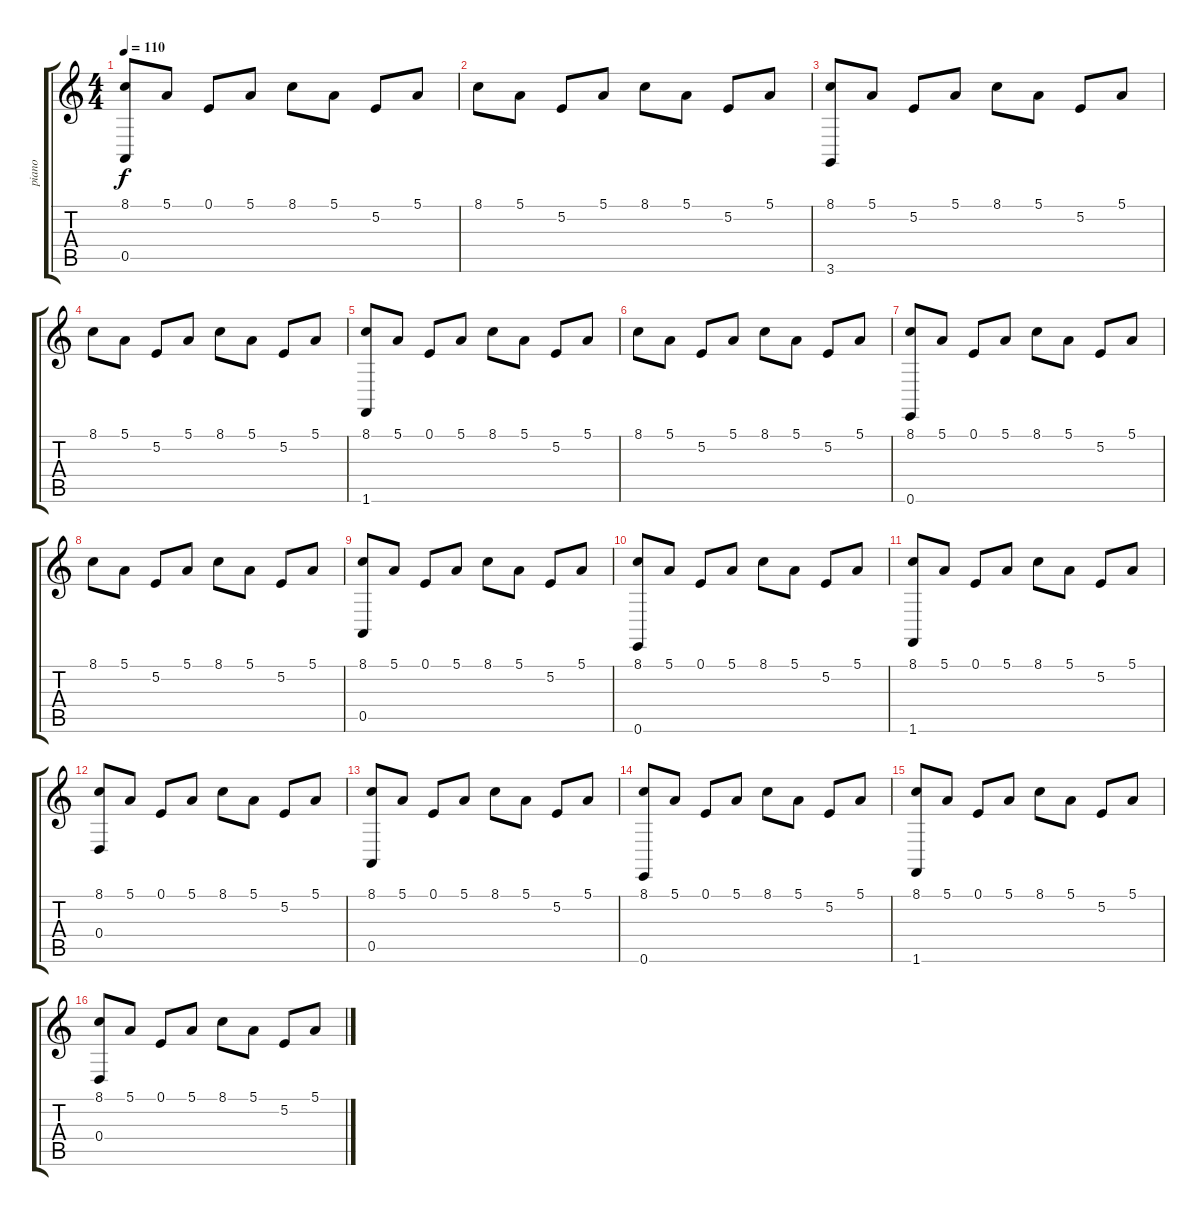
\track ("piano" "piano") {instrument acousticgrandpiano}
\staff {score tabs}
\tuning (E4 B3 G3 D3 A2 E2) {hide}
\ts (4 4)
\tempo 110
\clef g2
\ks c
(8.1 0.5).8{dy f} 5.1.8 0.1.8 5.1.8 8.1.8 5.1.8 5.2.8 5.1.8 |
8.1.8 5.1.8 5.2.8 5.1.8 8.1.8 5.1.8 5.2.8 5.1.8 |
(8.1 3.6).8 5.1.8 5.2.8 5.1.8 8.1.8 5.1.8 5.2.8 5.1.8 |
8.1.8 5.1.8 5.2.8 5.1.8 8.1.8 5.1.8 5.2.8 5.1.8 |
(8.1 1.6).8 5.1.8 0.1.8 5.1.8 8.1.8 5.1.8 5.2.8 5.1.8 |
8.1.8 5.1.8 5.2.8 5.1.8 8.1.8 5.1.8 5.2.8 5.1.8 |
(8.1 0.6).8 5.1.8 0.1.8 5.1.8 8.1.8 5.1.8 5.2.8 5.1.8 |
8.1.8 5.1.8 5.2.8 5.1.8 8.1.8 5.1.8 5.2.8 5.1.8 |
(8.1 0.5).8 5.1.8 0.1.8 5.1.8 8.1.8 5.1.8 5.2.8 5.1.8 |
(8.1 0.6).8 5.1.8 0.1.8 5.1.8 8.1.8 5.1.8 5.2.8 5.1.8 |
(8.1 1.6).8 5.1.8 0.1.8 5.1.8 8.1.8 5.1.8 5.2.8 5.1.8 |
(8.1 0.4).8 5.1.8 0.1.8 5.1.8 8.1.8 5.1.8 5.2.8 5.1.8 |
(8.1 0.5).8 5.1.8 0.1.8 5.1.8 8.1.8 5.1.8 5.2.8 5.1.8 |
(8.1 0.6).8 5.1.8 0.1.8 5.1.8 8.1.8 5.1.8 5.2.8 5.1.8 |
(8.1 1.6).8 5.1.8 0.1.8 5.1.8 8.1.8 5.1.8 5.2.8 5.1.8 |
(8.1 0.4).8 5.1.8 0.1.8 5.1.8 8.1.8 5.1.8 5.2.8 5.1.8
